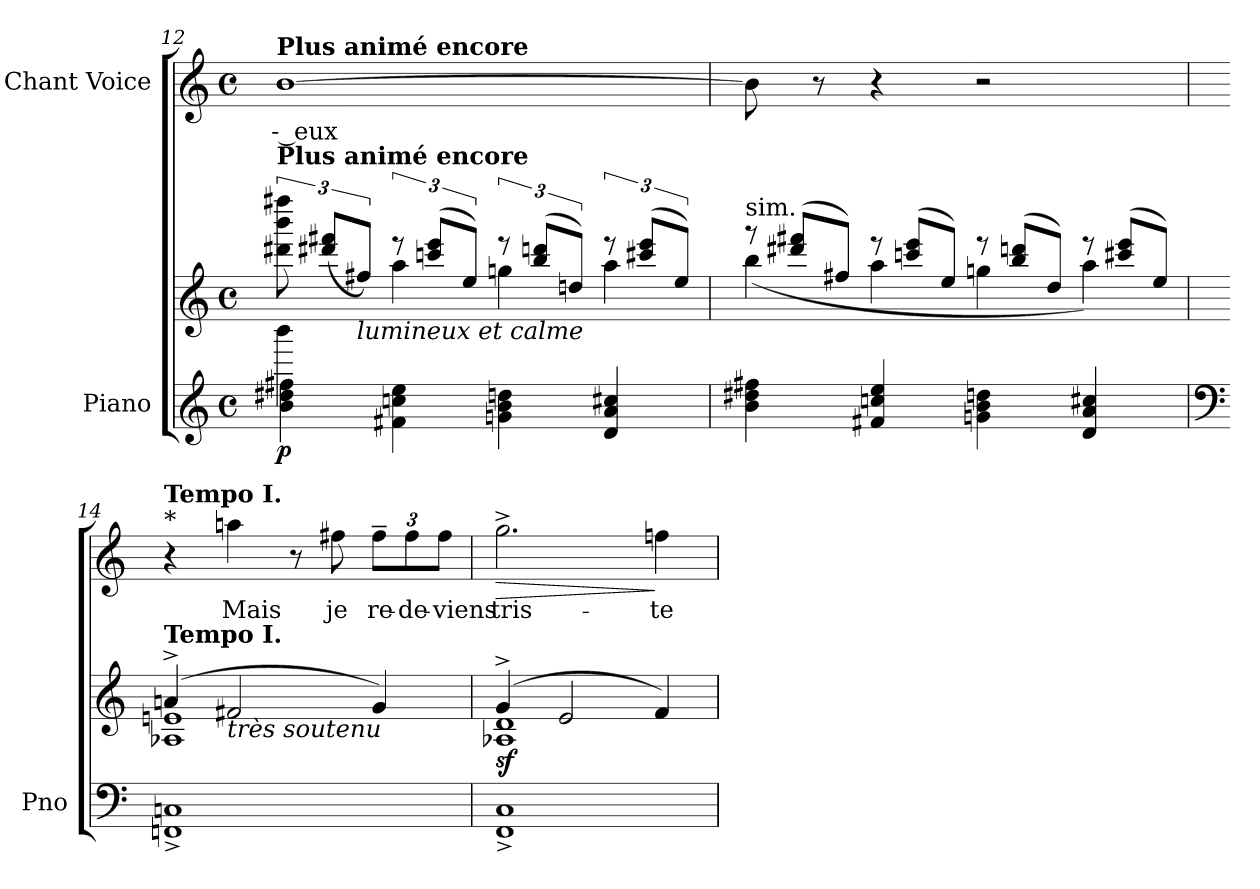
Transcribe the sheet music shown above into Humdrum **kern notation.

**kern	**kern	**dynam	**kern	**text	**dynam
*part2	*part2	*part2	*part1	*part1	*part1
*staff3	*staff2	*staff2/3	*staff1	*staff1	*staff1
*I"Piano	*	*	*I"Chant Voice	*	*
*I'Pno	*	*	*	*	*
!!LO:LB:g=z
*clefG2	*clefG2	*	*clefG2	*	*
*k[]	*k[]	*	*k[]	*	*
*M4/4	*M4/4	*	*M4/4	*	*
*met(c)	*met(c)	*	*met(c)	*	*
=12	=12	=12	=12	=12	=12
*^	*^	*	*	*	*
!	!	!	!	!	!LO:TX:a:B:t=Plus animé encore	!	!
!	!	!LO:TX:a:B:t=Plus animé encore	!	!	!	!	!
!	!	!	!	!LO:DY:b=2	!	!LO:LY:b	!
(4bbb\	4b\ 4dd#X\ 4ff#X\	12ddd#X\ 12bbb\ 12ffff#X\	4ryy	p	[1b	-- eux	.
.	.	(12ddd#X/ 12fff#X/L	.	.	.	.	.
!	!	!LO:TX:b:i:t=lumineux et calme	!	!	!	!	!
.	.	12ff#X/J)	.	.	.	.	.
2.ryy	4f#X\ 4ccn\ 4ee\	12r	4aa\	.	.	.	.
.	.	(12cccn/ 12eee/L	.	.	.	.	.
.	.	12ee/J)	.	.	.	.	.
.	4gn\ 4b\ 4ddn\	12r	4ggn\	.	.	.	.
.	.	(12bb/ 12dddn/L	.	.	.	.	.
.	.	12ddn/J)	.	.	.	.	.
.	4d/ 4a/ 4cc#X/	12r	4aa\)	.	.	.	.
.	.	(12ccc#X/ 12eee/L	.	.	.	.	.
.	.	12ee/J)	.	.	.	.	.
*v	*v	*	*	*	*	*	*
=13	=13	=13	=13	=13	=13	=13
*	*Xtuplet	*	*	*	*	*
!	!LO:TX:a:t=sim.	!	!	!	!	!
4b\ 4dd#X\ 4ff#X\	12r	(4bb\	.	8b\]	.	.
.	(12ddd#X/ 12fff#X/L	.	.	.	.	.
.	.	.	.	8r	.	.
.	12ff#X/J)	.	.	.	.	.
4f#X/ 4ccn/ 4ee/	12r	4aa\	.	4r	.	.
.	(12cccn/ 12eee/L	.	.	.	.	.
.	12ee/J)	.	.	.	.	.
4gn\ 4b\ 4ddn\	12r	4ggn\	.	2r	.	.
.	(12bb/ 12dddn/L	.	.	.	.	.
.	12dd/J)	.	.	.	.	.
4d/ 4a/ 4cc#X/	12r	4aa\)	.	.	.	.
.	(12ccc#X/ 12eee/L	.	.	.	.	.
.	12ee/J)	.	.	.	.	.
!!LO:LB:g=z
=14	=14	=14	=14	=14	=14	=14
*clefF4	*	*	*	*	*	*
!	!	!	!	!LO:TX:a:t=*	!	!
!	!	!	!	!LO:TX:a:B:t=Tempo I.	!	!
!	!LO:TX:a:B:t=Tempo I.	!	!	!	!	!
!	!	!	!LO:DY:b	!	!	!
!	!	!	!LO:DY:n=1:b	!	!	!
1FFn^ 1Cn^	(4an^/	1A-X 1en	f sf	4r	.	.
!	!LO:TX:b:i:t=très soutenu	!	!	!	!	!
!	!	!	!	!	!LO:LY:b	!LO:DY:a
!	!	!	!	!	!	!LO:DY:n=1:a
.	2f#X/	.	.	4aan\	Mais	mf other-dynamics
.	.	.	.	8r	.	.
!	!	!	!	!	!LO:LY:b	!
.	.	.	.	8ff#X\	je	.
!	!	!	!	!	!LO:LY:b	!
.	4g/)	.	.	12ff#~\L	re-	.
!	!	!	!	!	!LO:LY:b	!
.	.	.	.	12ff#\	-de-	.
!	!	!	!	!	!LO:LY:b	!
.	.	.	.	12ff#\J	-viens	.
=15	=15	=15	=15	=15	=15	=15
!	!	!	!LO:DY:b	!	!LO:LY:b	!LO:HP:b
1FF^ 1C^	(4g^/	1A-X 1d	sf	2.gg^\	tris-	>
.	2e/	.	.	.	.	.
!	!	!	!	!	!LO:LY:b	!
.	4f/)	.	.	4ffn\	-te	]
*	*v	*v	*	*	*	*
=	=	=	=	=	=
*-	*-	*-	*-	*-	*-
